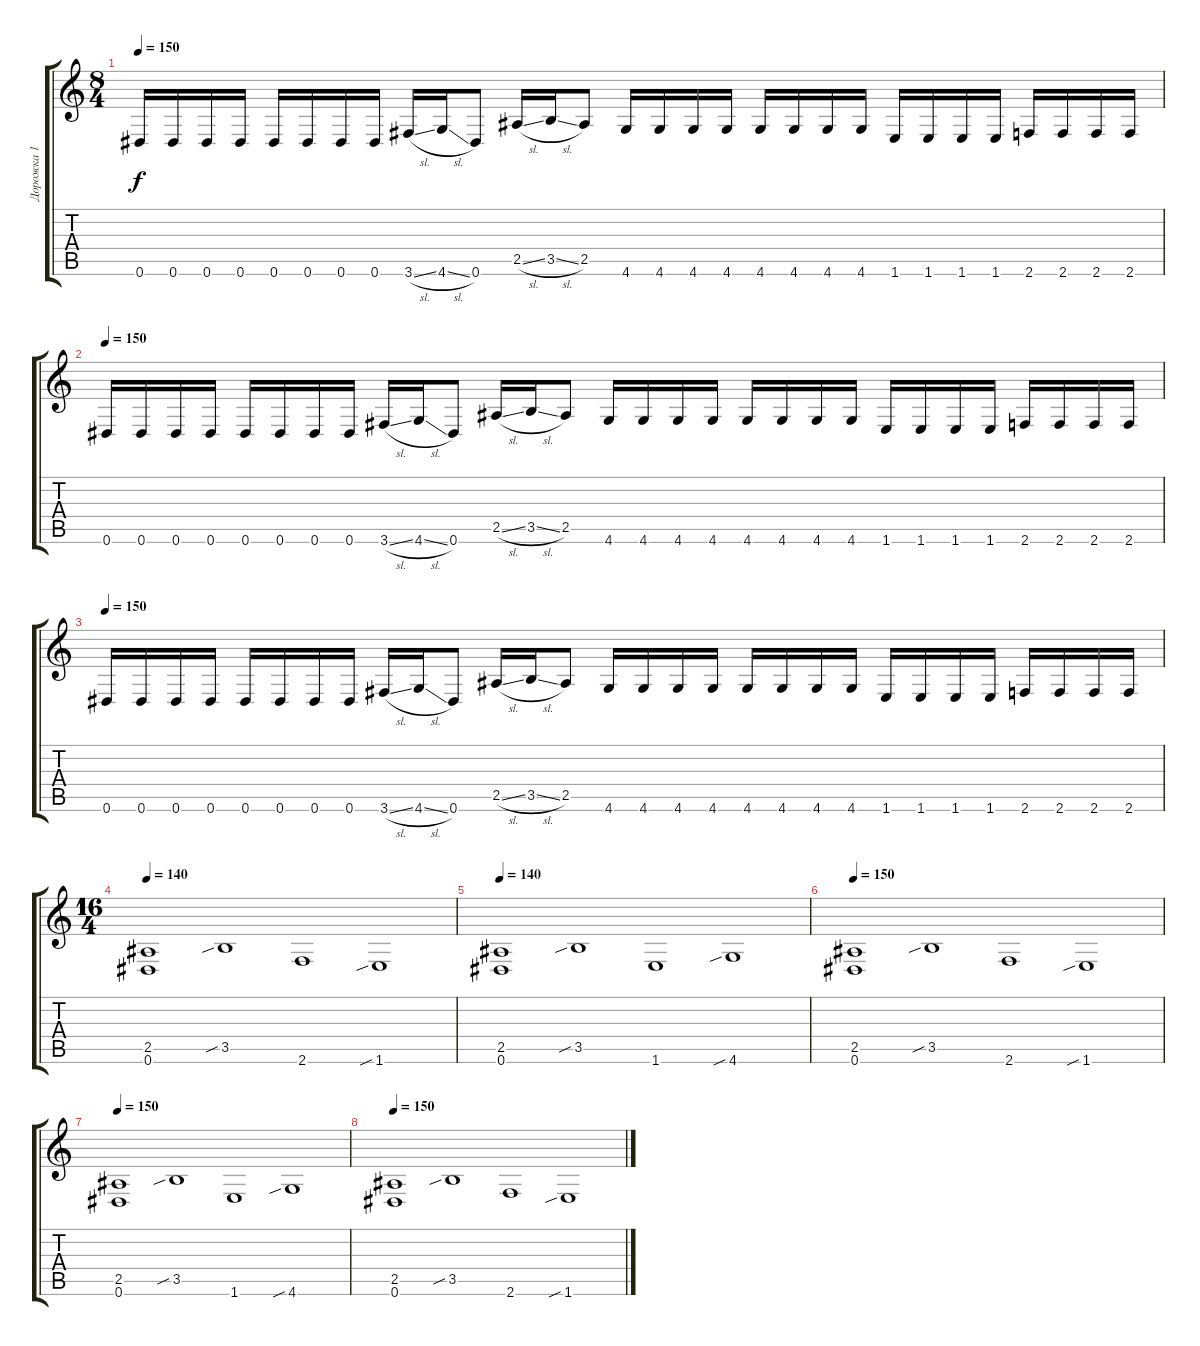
\track ("Дорожка 1" "Дорожка 1") {instrument distortionguitar}
\staff {score tabs}
\tuning (Eb4 Bb3 Gb3 Db3 Ab2 Eb2) {hide}
\ts (8 4)
\tempo 150
\clef g2
\ks c
0.6.16{dy f} 0.6.16 0.6.16 0.6.16 0.6.16 0.6.16 0.6.16 0.6.16 3.6{sl}.16 4.6{sl}.16 0.6.8 2.5{sl}.16 3.5{sl}.16 2.5.8 4.6.16 4.6.16 4.6.16 4.6.16 4.6.16 4.6.16 4.6.16 4.6.16 1.6.16 1.6.16 1.6.16 1.6.16 2.6.16 2.6.16 2.6.16 2.6.16 |
\tempo 150
0.6.16 0.6.16 0.6.16 0.6.16 0.6.16 0.6.16 0.6.16 0.6.16 3.6{sl}.16 4.6{sl}.16 0.6.8 2.5{sl}.16 3.5{sl}.16 2.5.8 4.6.16 4.6.16 4.6.16 4.6.16 4.6.16 4.6.16 4.6.16 4.6.16 1.6.16 1.6.16 1.6.16 1.6.16 2.6.16 2.6.16 2.6.16 2.6.16 |
\tempo 150
0.6.16 0.6.16 0.6.16 0.6.16 0.6.16 0.6.16 0.6.16 0.6.16 3.6{sl}.16 4.6{sl}.16 0.6.8 2.5{sl}.16 3.5{sl}.16 2.5.8 4.6.16 4.6.16 4.6.16 4.6.16 4.6.16 4.6.16 4.6.16 4.6.16 1.6.16 1.6.16 1.6.16 1.6.16 2.6.16 2.6.16 2.6.16 2.6.16 |
\ts (16 4)
\tempo 140
(2.5 0.6).1 3.5{sib}.1 2.6.1 1.6{sib}.1 |
\tempo 140
(2.5 0.6).1 3.5{sib}.1 1.6.1 4.6{sib}.1 |
\tempo 150
(2.5 0.6).1 3.5{sib}.1 2.6.1 1.6{sib}.1 |
\tempo 150
(2.5 0.6).1 3.5{sib}.1 1.6.1 4.6{sib}.1 |
\tempo 150
(2.5 0.6).1 3.5{sib}.1 2.6.1 1.6{sib}.1
